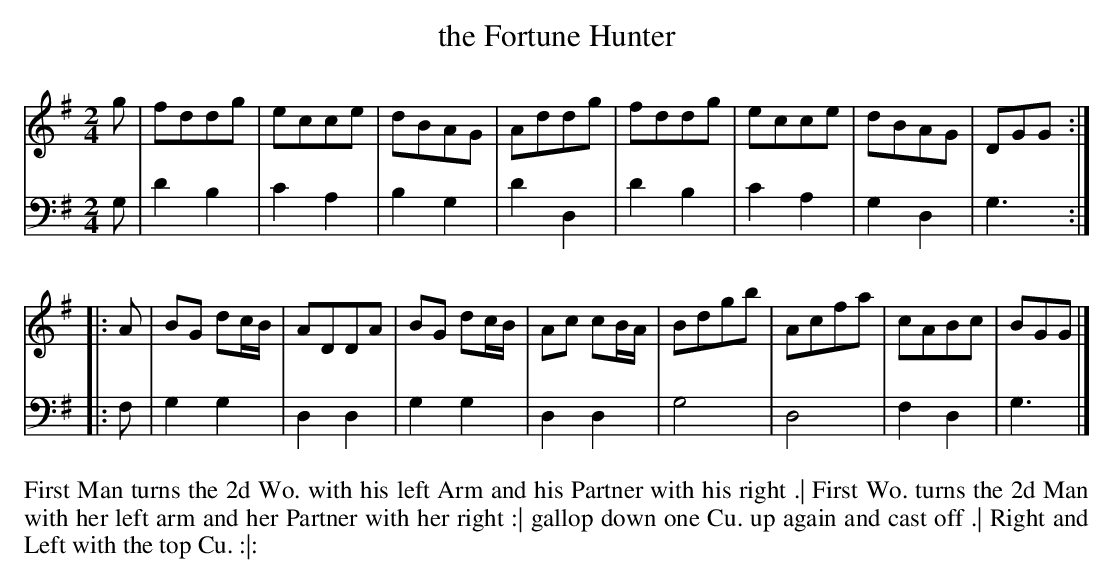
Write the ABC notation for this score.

X:1
T: the Fortune Hunter
M: 2/4
L: 1/8
K: G
V: 1
   g | fddg     | ecce | dBAG     | Addg     | fddg | ecce | dBAG | DGG :|
|: A | BG dc/B/ | ADDA | BG dc/B/ | Ac cB/A/ | Bdgb | Acfa | cABc | BGG |]
V: 2 clef=bass middle=d
   g | d'2b2 | c'2a2 | b2g2 | d'2d2 | d'2b2 | c'2a2 | g2d2 | g3 :|
|: f | g2g2  | d2d2  | g2g2 | d2d2  | g4    | d4    | f2d2 | g3 |]
%%begintext align
First Man turns the 2d Wo. with his left Arm and his Partner with his right .|
First Wo. turns the 2d Man with her left arm and her Partner with her right :|
gallop down one Cu. up again and cast off .|
Right and Left with the top Cu. :|:
